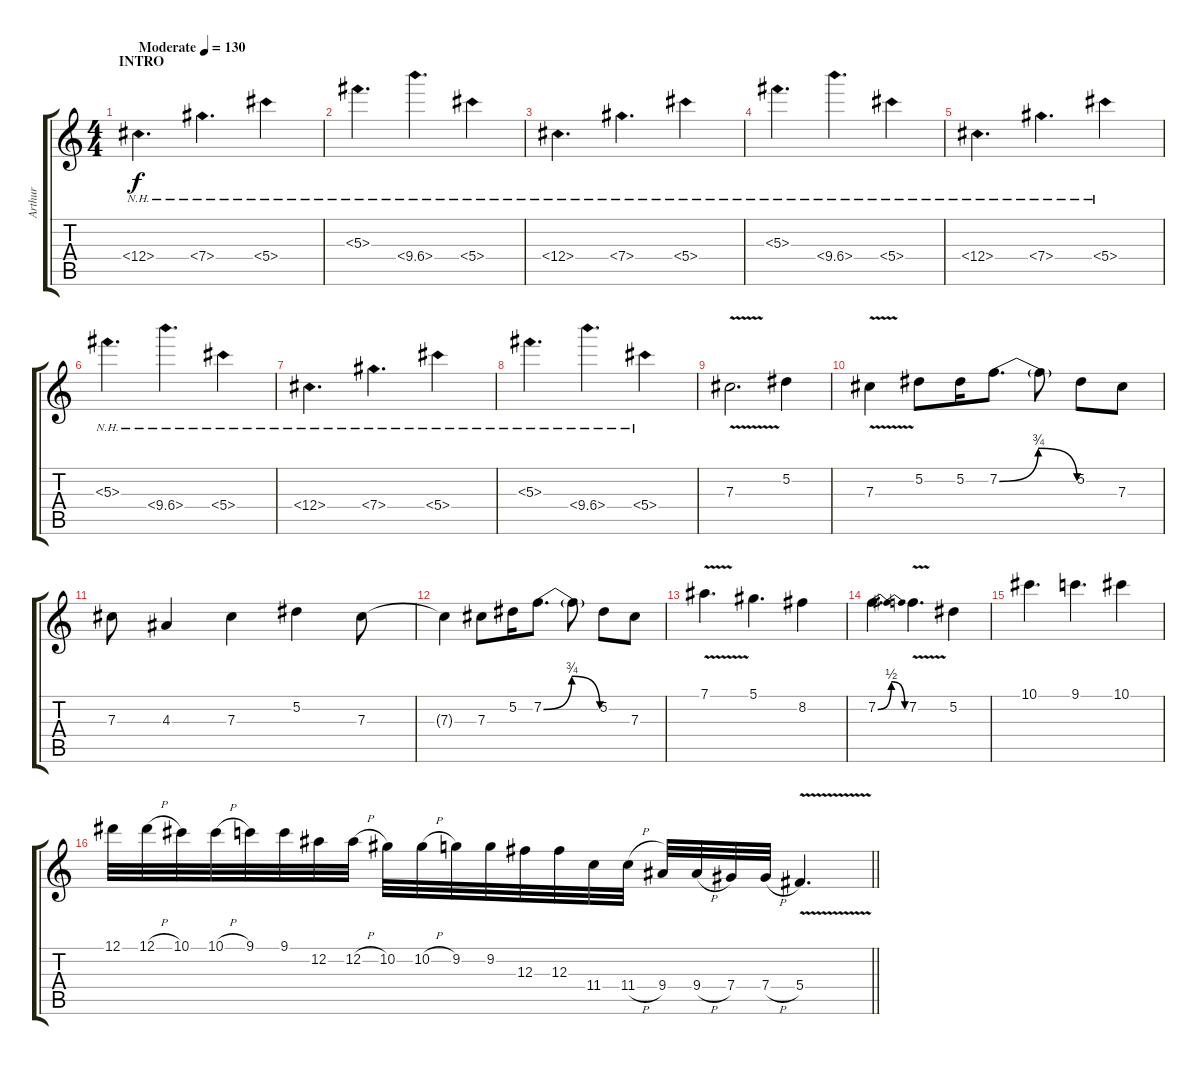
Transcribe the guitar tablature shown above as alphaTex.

\track ("Arthur" "Arthur") {instrument distortionguitar}
\staff {score tabs}
\tuning (Eb4 Bb3 Gb3 Db3 Ab2 Eb2) {hide}
\ts (4 4)
\section ("" "INTRO")
\tempo (130 "Moderate")
\clef g2
\ks c
12.4{nh}.4{d dy f instrument distortionguitar} 7.4{nh}.4{d} 5.4{nh}.4 |
5.3{nh}.4{d} 10.4{nh}.4{d} 5.4{nh}.4 |
12.4{nh}.4{d} 7.4{nh}.4{d} 5.4{nh}.4 |
5.3{nh}.4{d} 10.4{nh}.4{d} 5.4{nh}.4 |
12.4{nh}.4{d} 7.4{nh}.4{d} 5.4{nh}.4 |
5.3{nh}.4{d} 10.4{nh}.4{d} 5.4{nh}.4 |
12.4{nh}.4{d} 7.4{nh}.4{d} 5.4{nh}.4 |
5.3{nh}.4{d} 10.4{nh}.4{d} 5.4{nh}.4 |
7.3{v}.2{d} 5.2.4 |
7.3{v}.4 5.2.8 5.2.16 7.2{be (bendrelease 0 0 10 3 30 3 60 0)}.8{d} 7.2{t}.8 5.2.8 7.3.8 |
7.3.8 4.3.4 7.3.4 5.2.4 7.3.8 |
7.3{t}.4 7.3.8 5.2.16 7.2{be (bendrelease 0 0 10 3 30 3 60 0)}.8{d} 7.2{t}.8 5.2.8 7.3.8 |
7.1{v}.4{d} 5.1.4{d} 8.2.4 |
7.2{be (bendrelease 0 0 30 2 30 2 60 0)}.4{d} 7.2{v}.4{d} 5.2.4 |
10.1.4{d} 9.1.4{d} 10.1.4 |
\barLineRight lightlight
12.1.32 12.1{h}.32 10.1.32 10.1{h}.32 9.1.32 9.1.32 12.2.32 12.2{h}.32 10.2.32 10.2{h}.32 9.2.32 9.2.32 12.3.32 12.3.32 11.4.32 11.4{h}.32 9.4.32 9.4{h}.32 7.4.32 7.4{h}.32 5.4{v}.4{d}
